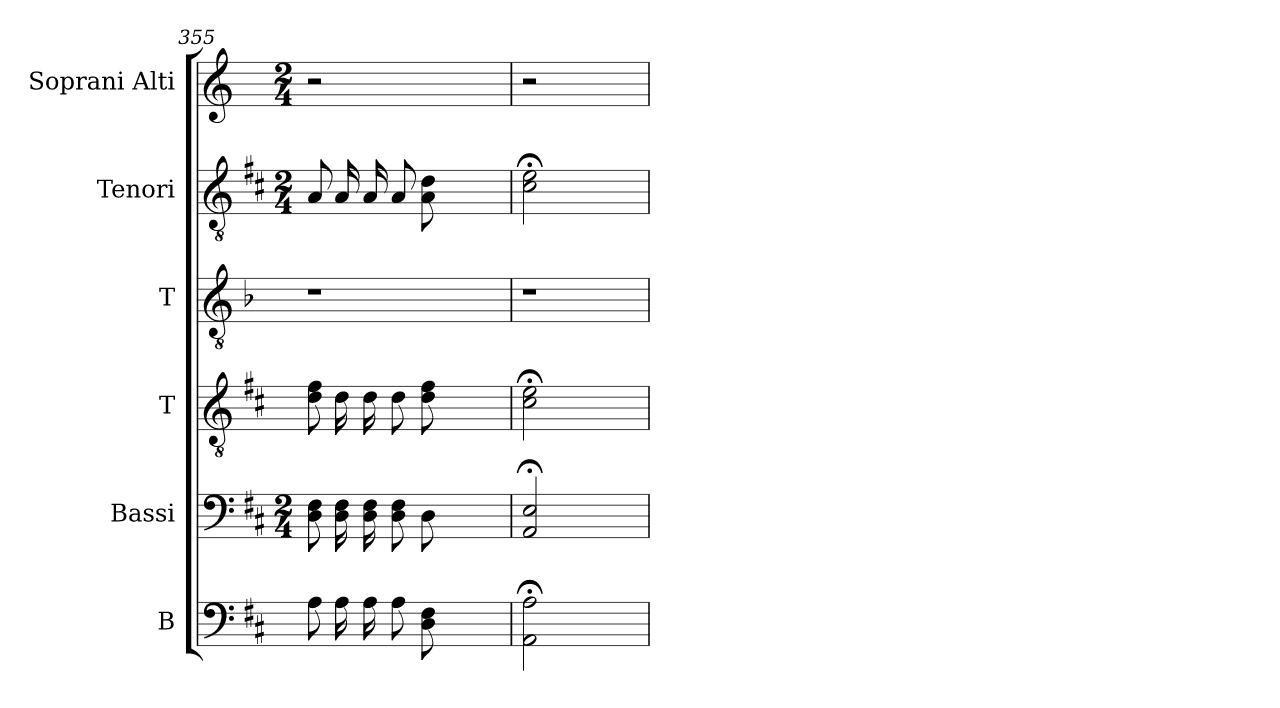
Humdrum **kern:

**kern	**kern	**kern	**kern	**kern	**kern
*part6	*part5	*part4	*part3	*part2	*part1
*staff6	*staff5	*staff4	*staff3	*staff2	*staff1
*I"B	*I"Bassi	*I"T	*I"T	*I"Tenori	*I"Soprani  Alti
*I'B	*I'B	*I'T	*I'T	*I'T	*I'S  A
!!LO:LB:g=z
*clefF4	*clefF4	*clefGv2	*clefGv2	*clefGv2	*clefG2
*k[f#c#]	*k[f#c#]	*k[f#c#]	*k[b-]	*k[f#c#]	*k[]
*D:	*D:	*D:	*F:	*D:	*C:
*	*M2/4	*	*	*M2/4	*M2/4
=355	=355	=355	=355	=355	=355
8A\	8F#\ 8D\	8f#\ 8d\	1r	8A/	2r
16A\	16F#\ 16D\	16d\	.	16A/	.
16A\	16F#\ 16D\	16d\	.	16A/	.
8A\	8F#\ 8D\	8d\	.	8A/	.
8F#\ 8D\	8D\	8f#\ 8d\	.	8d\ 8A\	.
2ryy	2ryy	2ryy	.	2ryy	2ryy
=356	=356	=356	=356	=356	=356
2A\;< 2AA\;<	2E/;< 2AA/;<	2e\;< 2c#\;<	1r	2e\;< 2c#\;<	2r
2ryy	2ryy	2ryy	.	2ryy	2ryy
=	=	=	=	=	=
*-	*-	*-	*-	*-	*-
